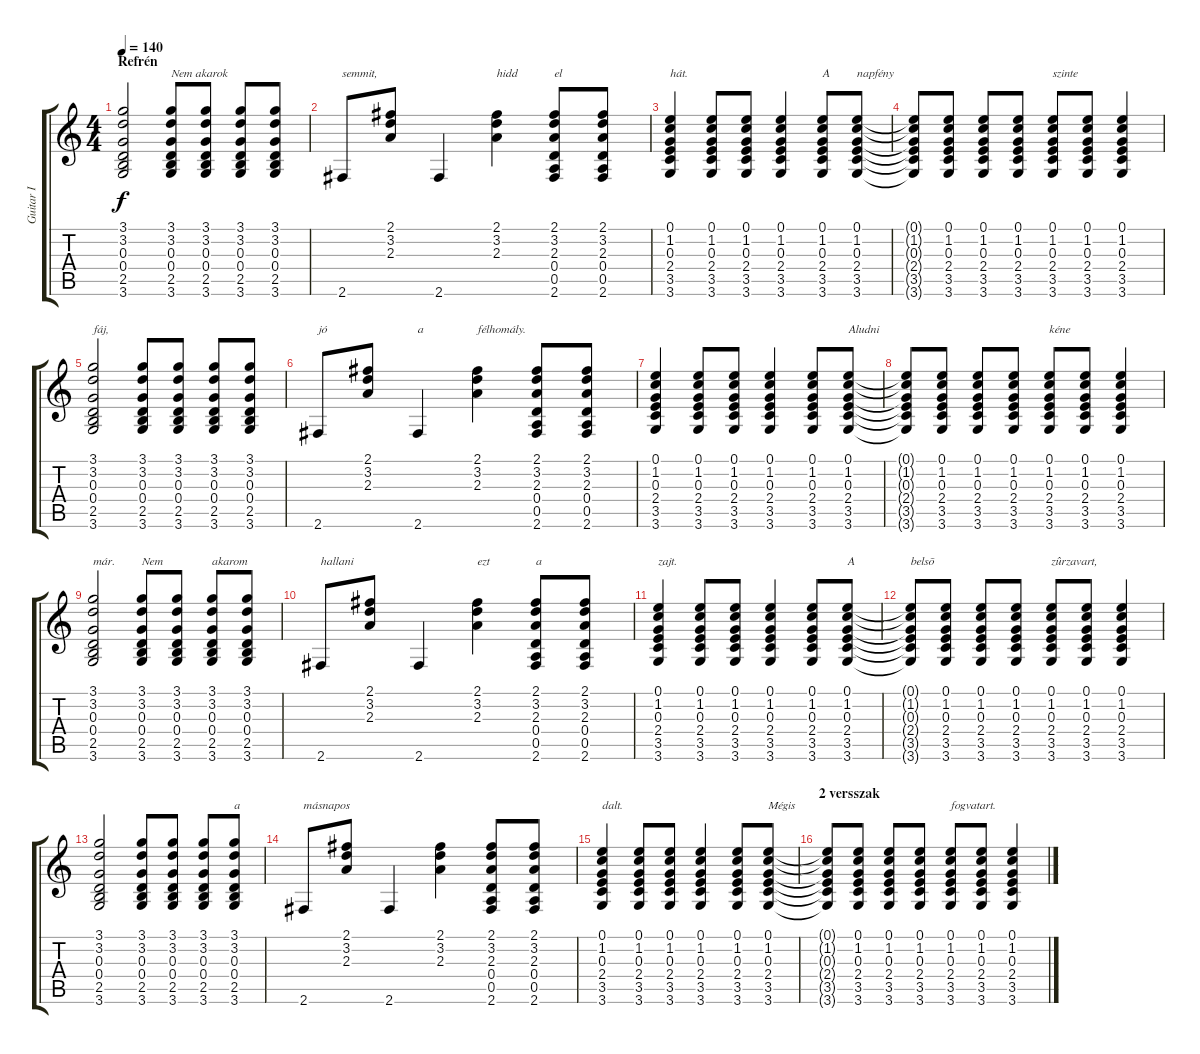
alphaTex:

\track ("Guitar I" "Guitar I") {instrument acousticguitarnylon}
\staff {score tabs}
\tuning (E4 B3 G3 D3 A2 E2) {hide}
\ts (4 4)
\section ("" "Refrén")
\tempo 140
\clef g2
\ks c
(3.1 3.2 0.3 0.4 2.5 3.6).2{dy f} (3.1 3.2 0.3 0.4 2.5 3.6).8{txt "Nem akarok"} (3.1 3.2 0.3 0.4 2.5 3.6).8 (3.1 3.2 0.3 0.4 2.5 3.6).8 (3.1 3.2 0.3 0.4 2.5 3.6).8 |
2.6.8{txt "semmit,"} (2.1 3.2 2.3).8 2.6.4 (2.1 3.2 2.3).4{txt "hidd"} (2.1 3.2 2.3 0.4 0.5 2.6).8{txt "el"} (2.1 3.2 2.3 0.4 0.5 2.6).8 |
(0.1 1.2 0.3 2.4 3.5 3.6).4{txt "hát."} (0.1 1.2 0.3 2.4 3.5 3.6).8 (0.1 1.2 0.3 2.4 3.5 3.6).8 (0.1 1.2 0.3 2.4 3.5 3.6).4 (0.1 1.2 0.3 2.4 3.5 3.6).8{txt "A"} (0.1 1.2 0.3 2.4 3.5 3.6).8{txt "napfény"} |
(0.1{t} 1.2{t} 0.3{t} 2.4{t} 3.5{t} 3.6{t}).8 (0.1 1.2 0.3 2.4 3.5 3.6).8 (0.1 1.2 0.3 2.4 3.5 3.6).8 (0.1 1.2 0.3 2.4 3.5 3.6).8 (0.1 1.2 0.3 2.4 3.5 3.6).8{txt "szinte"} (0.1 1.2 0.3 2.4 3.5 3.6).8 (0.1 1.2 0.3 2.4 3.5 3.6).4 |
(3.1 3.2 0.3 0.4 2.5 3.6).2{txt "fáj,"} (3.1 3.2 0.3 0.4 2.5 3.6).8 (3.1 3.2 0.3 0.4 2.5 3.6).8 (3.1 3.2 0.3 0.4 2.5 3.6).8 (3.1 3.2 0.3 0.4 2.5 3.6).8 |
2.6.8{txt "jó"} (2.1 3.2 2.3).8 2.6.4{txt "a"} (2.1 3.2 2.3).4{txt "félhomály."} (2.1 3.2 2.3 0.4 0.5 2.6).8 (2.1 3.2 2.3 0.4 0.5 2.6).8 |
(0.1 1.2 0.3 2.4 3.5 3.6).4 (0.1 1.2 0.3 2.4 3.5 3.6).8 (0.1 1.2 0.3 2.4 3.5 3.6).8 (0.1 1.2 0.3 2.4 3.5 3.6).4 (0.1 1.2 0.3 2.4 3.5 3.6).8 (0.1 1.2 0.3 2.4 3.5 3.6).8{txt "Aludni"} |
(0.1{t} 1.2{t} 0.3{t} 2.4{t} 3.5{t} 3.6{t}).8 (0.1 1.2 0.3 2.4 3.5 3.6).8 (0.1 1.2 0.3 2.4 3.5 3.6).8 (0.1 1.2 0.3 2.4 3.5 3.6).8 (0.1 1.2 0.3 2.4 3.5 3.6).8{txt "kéne"} (0.1 1.2 0.3 2.4 3.5 3.6).8 (0.1 1.2 0.3 2.4 3.5 3.6).4 |
(3.1 3.2 0.3 0.4 2.5 3.6).2{txt "már."} (3.1 3.2 0.3 0.4 2.5 3.6).8{txt "Nem"} (3.1 3.2 0.3 0.4 2.5 3.6).8 (3.1 3.2 0.3 0.4 2.5 3.6).8{txt "akarom"} (3.1 3.2 0.3 0.4 2.5 3.6).8 |
2.6.8{txt "hallani"} (2.1 3.2 2.3).8 2.6.4 (2.1 3.2 2.3).4{txt "ezt"} (2.1 3.2 2.3 0.4 0.5 2.6).8{txt "a"} (2.1 3.2 2.3 0.4 0.5 2.6).8 |
(0.1 1.2 0.3 2.4 3.5 3.6).4{txt "zajt."} (0.1 1.2 0.3 2.4 3.5 3.6).8 (0.1 1.2 0.3 2.4 3.5 3.6).8 (0.1 1.2 0.3 2.4 3.5 3.6).4 (0.1 1.2 0.3 2.4 3.5 3.6).8 (0.1 1.2 0.3 2.4 3.5 3.6).8{txt "A"} |
(0.1{t} 1.2{t} 0.3{t} 2.4{t} 3.5{t} 3.6{t}).8{txt "belsõ"} (0.1 1.2 0.3 2.4 3.5 3.6).8 (0.1 1.2 0.3 2.4 3.5 3.6).8 (0.1 1.2 0.3 2.4 3.5 3.6).8 (0.1 1.2 0.3 2.4 3.5 3.6).8{txt "zûrzavart,"} (0.1 1.2 0.3 2.4 3.5 3.6).8 (0.1 1.2 0.3 2.4 3.5 3.6).4 |
(3.1 3.2 0.3 0.4 2.5 3.6).2 (3.1 3.2 0.3 0.4 2.5 3.6).8 (3.1 3.2 0.3 0.4 2.5 3.6).8 (3.1 3.2 0.3 0.4 2.5 3.6).8 (3.1 3.2 0.3 0.4 2.5 3.6).8{txt "a"} |
2.6.8{txt "másnapos"} (2.1 3.2 2.3).8 2.6.4 (2.1 3.2 2.3).4 (2.1 3.2 2.3 0.4 0.5 2.6).8 (2.1 3.2 2.3 0.4 0.5 2.6).8 |
(0.1 1.2 0.3 2.4 3.5 3.6).4{txt "dalt."} (0.1 1.2 0.3 2.4 3.5 3.6).8 (0.1 1.2 0.3 2.4 3.5 3.6).8 (0.1 1.2 0.3 2.4 3.5 3.6).4 (0.1 1.2 0.3 2.4 3.5 3.6).8 (0.1 1.2 0.3 2.4 3.5 3.6).8{txt "Mégis"} |
\section ("" "2 versszak")
(0.1{t} 1.2{t} 0.3{t} 2.4{t} 3.5{t} 3.6{t}).8 (0.1 1.2 0.3 2.4 3.5 3.6).8 (0.1 1.2 0.3 2.4 3.5 3.6).8 (0.1 1.2 0.3 2.4 3.5 3.6).8 (0.1 1.2 0.3 2.4 3.5 3.6).8{txt "fogvatart."} (0.1 1.2 0.3 2.4 3.5 3.6).8 (0.1 1.2 0.3 2.4 3.5 3.6).4
